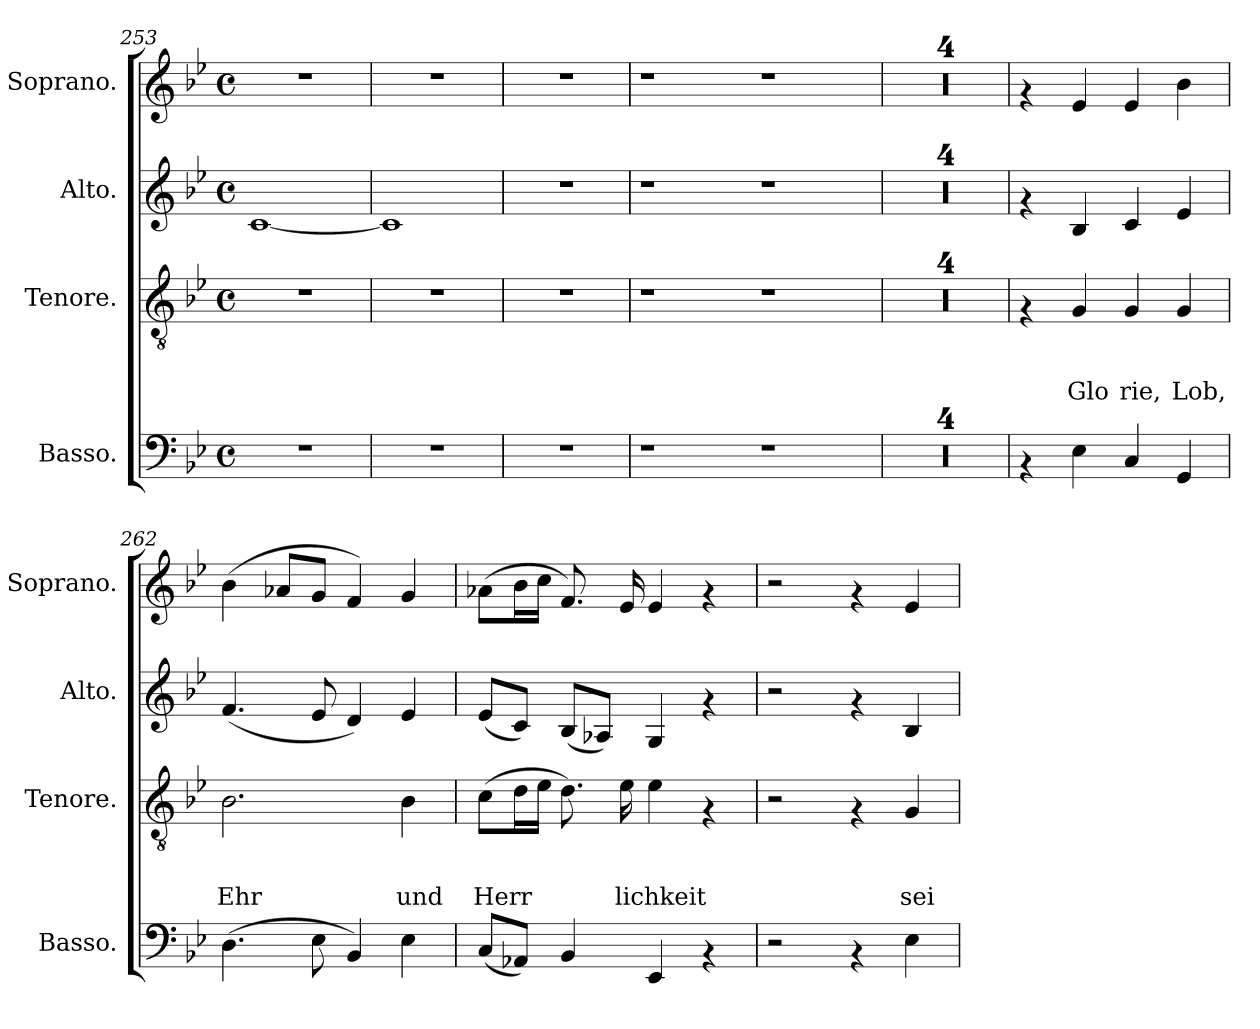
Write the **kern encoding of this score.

**kern	**kern	**text	**text	**text	**kern	**kern
*part4	*part3	*part3	*part3	*part3	*part2	*part1
*staff4	*staff3	*staff3	*staff3	*staff3	*staff2	*staff1
*I"Basso.	*I"Tenore.	*	*	*	*I"Alto.	*I"Soprano.
*I'Basso.	*I'Tenore.	*	*	*	*I'Alto.	*I'Soprano.
*clefF4	*clefGv2	*	*	*	*clefG2	*clefG2
*k[b-e-]	*k[b-e-]	*	*	*	*k[b-e-]	*k[b-e-]
*B-:	*B-:	*	*	*	*B-:	*B-:
*M4/4	*M4/4	*	*	*	*M4/4	*M4/4
*met(c)	*met(c)	*	*	*	*met(c)	*met(c)
=253	=253	=253	=253	=253	=253	=253
1r	1r	.	.	.	[<1c	1r
=254	=254	=254	=254	=254	=254	=254
1r	1r	.	.	.	1c]	1r
=255	=255	=255	=255	=255	=255	=255
1r	1r	.	.	.	1r	1r
!!LO:PB:g=z
=256!	=256!	=256!	=256!	=256!	=256!	=256!
1r	1r	.	.	.	1r	1r
1r	1r	.	.	.	1r	1r
=257	=257	=257	=257	=257	=257	=257
1r	1r	.	.	.	1r	1r
=258	=258	=258	=258	=258	=258	=258
1r	1r	.	.	.	1r	1r
=259	=259	=259	=259	=259	=259	=259
1r	1r	.	.	.	1r	1r
=260	=260	=260	=260	=260	=260	=260
1r	1r	.	.	.	1r	1r
=261	=261	=261	=261	=261	=261	=261
4rAA	4rF	.	.	.	4rf	4rf
!	!	!	!	!LO:LY:b	!	!
4E-\	4G/	.	.	Glo	4B-/	4e-/
!	!	!	!	!LO:LY:b	!	!
4C/	4G/	.	.	rie,	4c/	4e-/
!	!	!	!	!LO:LY:b	!	!
4GG/	4G/	.	.	Lob,	4e-/	4b-\
=262	=262	=262	=262	=262	=262	=262
!	!	!	!	!LO:LY:b	!	!
(>4.D\	2.B-\	.	.	Ehr	(<4.f/	(>4b-\
.	.	.	.	.	.	8a-X/L
8E-\	.	.	.	.	8e-/	8g/J
4BB-/)	.	.	.	.	4d/)	4f/)
!	!	!	!	!LO:LY:b	!	!
4E-\	4B-\	.	.	und	4e-/	4g/
=263	=263	=263	=263	=263	=263	=263
!	!	!	!	!LO:LY:b	!	!
(<8C/L	(>8c\L	.	.	Herr	(<8e-/L	(>8a-X\L
8AA-X/J)	16d\L	.	.	.	8c/J)	16b-\L
.	16e-\JJ	.	.	.	.	16cc\JJ
4BB-/	8.d\)	.	.	.	(<8B-/L	8.f/)
.	.	.	.	.	8A-X/J)	.
!	!	!	!	!LO:LY:b	!	!
.	16e-\	.	.	lichkeit	.	16e-/
4EE-/	4e-\	.	.	.	4G/	4e-/
4rAA	4rF	.	.	.	4rf	4rf
!!LO:LB:g=z
=264	=264	=264	=264	=264	=264	=264
2r	2r	.	.	.	2r	2r
4rAA	4rF	.	.	.	4rf	4rf
!	!	!	!	!LO:LY:b	!	!
4E-\	4G/	.	.	sei	4B-/	4e-/
=	=	=	=	=	=	=
*-	*-	*-	*-	*-	*-	*-
